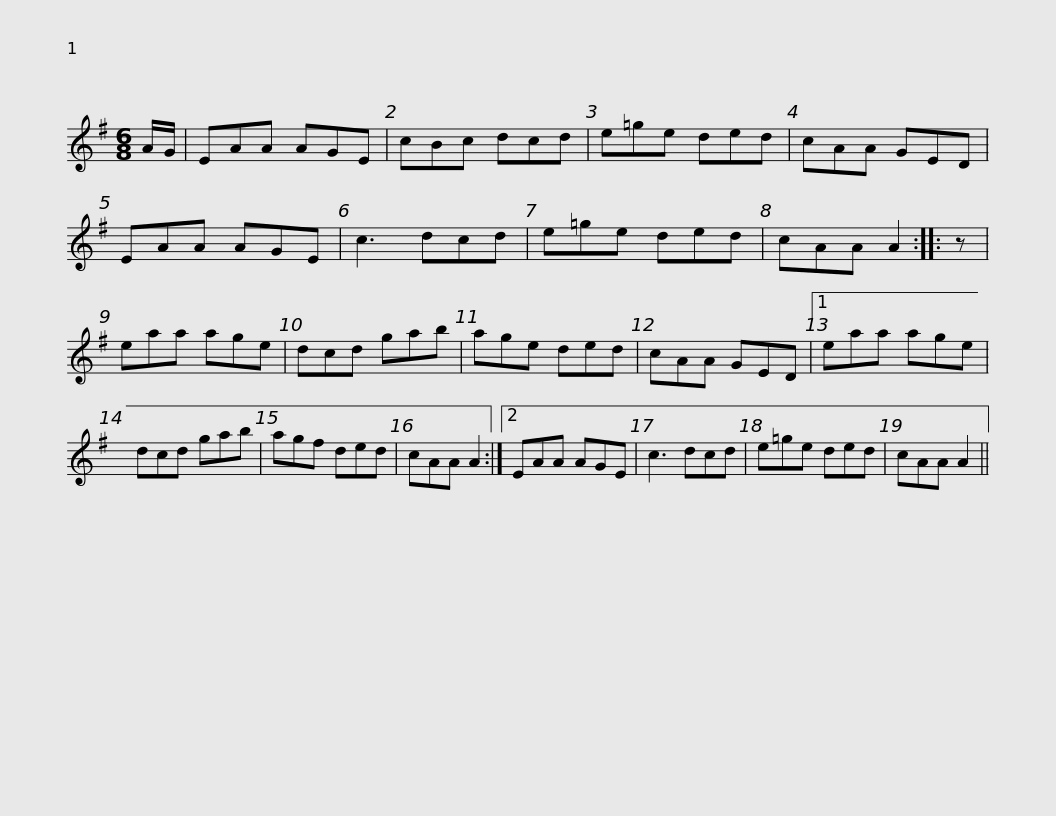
X:1
L:1/8
M:6/8
I:linebreak $
K:G
V:1 treble
V:1
 A/G/ | EAA AGE | cBc dcd | e=ge ded | cAA GED | %5
 EAA AGE | c3 dcd | e=ge ded |$ cAA A2 :: z | %10
 eaa age | dcd gab | age ded | cAA GED |1 eaa age | %15
 dcd gab |$ agf ded | cAA A2 :|2 EAA AGE | c3 dcd | %20
 e=ge ded | cAA A2 || %22
